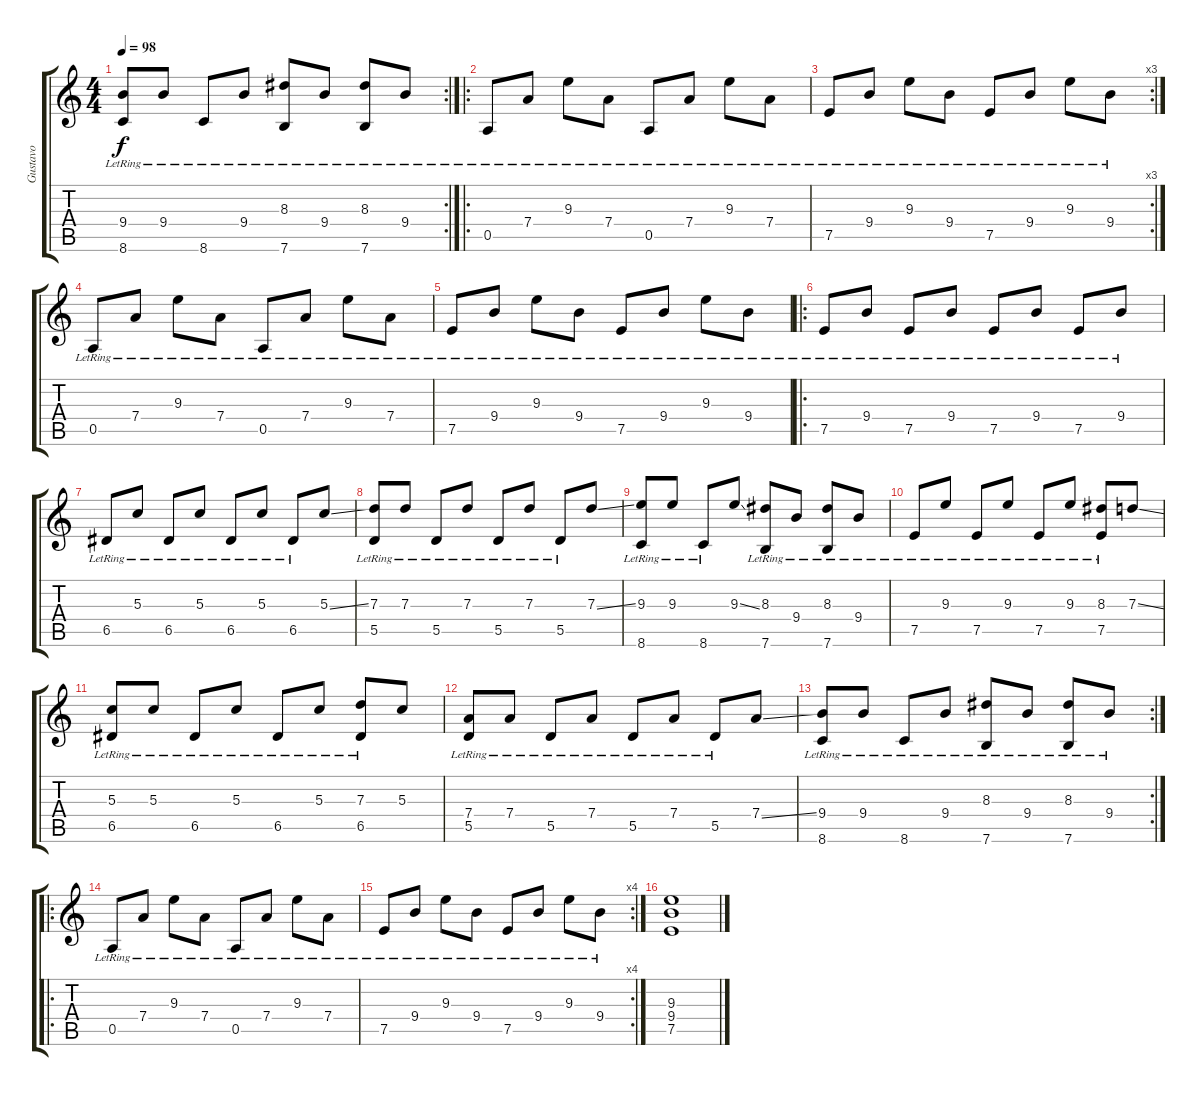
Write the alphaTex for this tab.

\track ("Gustavo" "Gustavo") {instrument acousticguitarnylon}
\staff {score tabs}
\tuning (E4 B3 G3 D3 A2 E2) {hide}
\rc 2
\ts (4 4)
\tempo 98
\clef g2
\ks c
(9.4{lr} 8.6{lr}).8{dy f} 9.4{lr}.8 8.6{lr}.8 9.4{lr}.8 (8.3{lr} 7.6{lr}).8 9.4{lr}.8 (8.3{lr} 7.6{lr}).8 9.4{lr}.8 |
\ro
0.5{lr}.8 7.4{lr}.8 9.3{lr}.8 7.4{lr}.8 0.5{lr}.8 7.4{lr}.8 9.3{lr}.8 7.4{lr}.8 |
\rc 3
7.5{lr}.8 9.4{lr}.8 9.3{lr}.8 9.4{lr}.8 7.5{lr}.8 9.4{lr}.8 9.3{lr}.8 9.4{lr}.8 |
0.5{lr}.8 7.4{lr}.8 9.3{lr}.8 7.4{lr}.8 0.5{lr}.8 7.4{lr}.8 9.3{lr}.8 7.4{lr}.8 |
7.5{lr}.8 9.4{lr}.8 9.3{lr}.8 9.4{lr}.8 7.5{lr}.8 9.4{lr}.8 9.3{lr}.8 9.4{lr}.8 |
\ro
7.5{lr}.8{balance 1} 9.4{lr}.8 7.5{lr}.8 9.4{lr}.8 7.5{lr}.8 9.4{lr}.8 7.5{lr}.8 9.4{lr}.8 |
6.5{lr}.8 5.3{lr}.8 6.5{lr}.8 5.3{lr}.8 6.5{lr}.8 5.3{lr}.8 6.5{lr}.8 5.3{ss}.8 |
(7.3{lr} 5.5{lr}).8 7.3{lr}.8 5.5{lr}.8 7.3{lr}.8 5.5{lr}.8 7.3{lr}.8 5.5{lr}.8 7.3{ss}.8 |
(9.3{lr} 8.6{lr}).8 9.3{lr}.8 8.6{lr}.8 9.3{ss}.8 (8.3{lr} 7.6{lr}).8 9.4{lr}.8 (8.3{lr} 7.6{lr}).8 9.4{lr}.8 |
7.5{lr}.8 9.3{lr}.8 7.5{lr}.8 9.3{lr}.8 7.5{lr}.8 9.3{lr}.8 (8.3 7.5{lr}).8 7.3{ss}.8 |
(5.3{lr} 6.5{lr}).8 5.3{lr}.8 6.5{lr}.8 5.3{lr}.8 6.5{lr}.8 5.3{lr}.8 (7.3{lr} 6.5{lr}).8 5.3.8 |
(7.4{lr} 5.5{lr}).8 7.4{lr}.8 5.5{lr}.8 7.4{lr}.8 5.5{lr}.8 7.4{lr}.8 5.5{lr}.8 7.4{ss}.8 |
\rc 2
(9.4{lr} 8.6{lr}).8 9.4{lr}.8 8.6{lr}.8 9.4{lr}.8 (8.3{lr} 7.6{lr}).8 9.4{lr}.8 (8.3{lr} 7.6{lr}).8 9.4{lr}.8 |
\ro
0.5{lr}.8 7.4{lr}.8 9.3{lr}.8 7.4{lr}.8 0.5{lr}.8 7.4{lr}.8 9.3{lr}.8 7.4{lr}.8 |
\rc 4
7.5{lr}.8 9.4{lr}.8 9.3{lr}.8 9.4{lr}.8 7.5{lr}.8 9.4{lr}.8 9.3{lr}.8 9.4{lr}.8 |
(9.3 9.4 7.5).1
